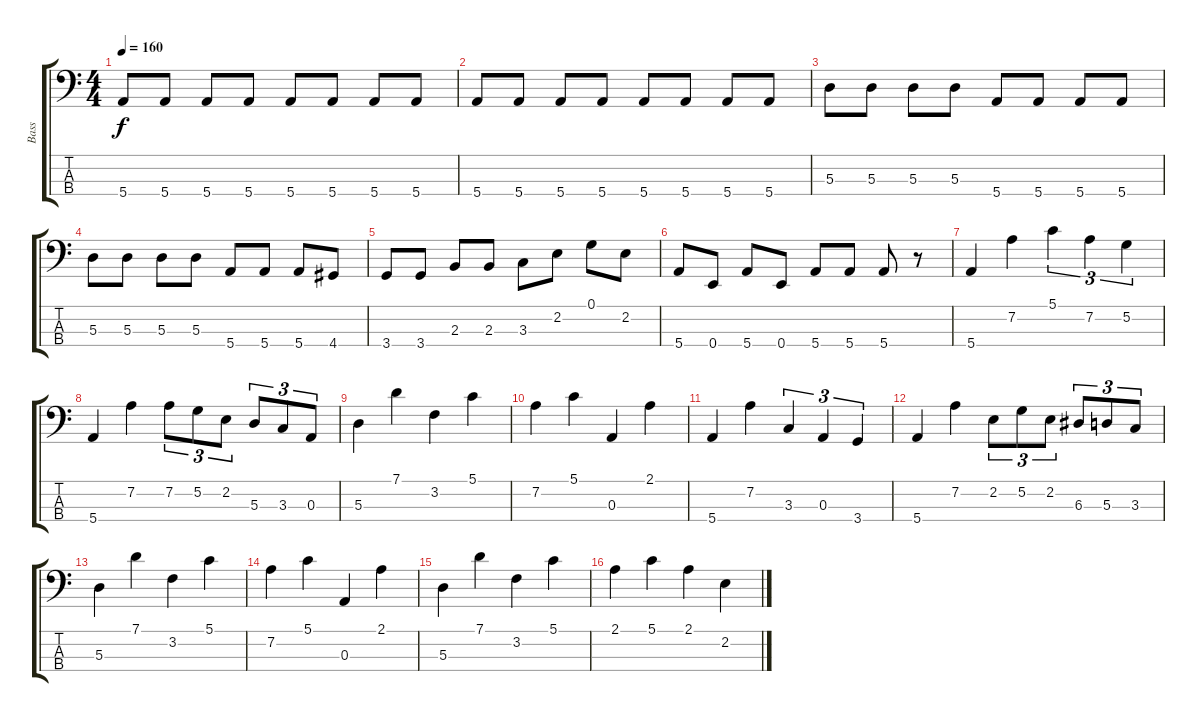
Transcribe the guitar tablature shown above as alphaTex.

\track ("Bass" "Bass") {instrument electricbasspick}
\staff {score tabs}
\tuning (G2 D2 A1 E1) {hide}
\ts (4 4)
\tempo 160
\clef f4
\ks c
5.4.8{dy f} 5.4.8 5.4.8 5.4.8 5.4.8 5.4.8 5.4.8 5.4.8 |
5.4.8 5.4.8 5.4.8 5.4.8 5.4.8 5.4.8 5.4.8 5.4.8 |
5.3.8 5.3.8 5.3.8 5.3.8 5.4.8 5.4.8 5.4.8 5.4.8 |
5.3.8 5.3.8 5.3.8 5.3.8 5.4.8 5.4.8 5.4.8 4.4.8 |
3.4.8 3.4.8 2.3.8 2.3.8 3.3.8 2.2.8 0.1.8 2.2.8 |
5.4.8 0.4.8 5.4.8 0.4.8 5.4.8 5.4.8 5.4.8 r.8 |
5.4.4 7.2.4 5.1.4{tu (3 2)} 7.2.4{tu (3 2)} 5.2.4{tu (3 2)} |
5.4.4 7.2.4 7.2.8{tu (3 2)} 5.2.8{tu (3 2)} 2.2.8{tu (3 2)} 5.3.8{tu (3 2)} 3.3.8{tu (3 2)} 0.3.8{tu (3 2)} |
5.3.4 7.1.4 3.2.4 5.1.4 |
7.2.4 5.1.4 0.3.4 2.1.4 |
5.4.4 7.2.4 3.3.4{tu (3 2)} 0.3.4{tu (3 2)} 3.4.4{tu (3 2)} |
5.4.4 7.2.4 2.2.8{tu (3 2)} 5.2.8{tu (3 2)} 2.2.8{tu (3 2)} 6.3.8{tu (3 2)} 5.3.8{tu (3 2)} 3.3.8{tu (3 2)} |
5.3.4 7.1.4 3.2.4 5.1.4 |
7.2.4 5.1.4 0.3.4 2.1.4 |
5.3.4 7.1.4 3.2.4 5.1.4 |
2.1.4 5.1.4 2.1.4 2.2.4
